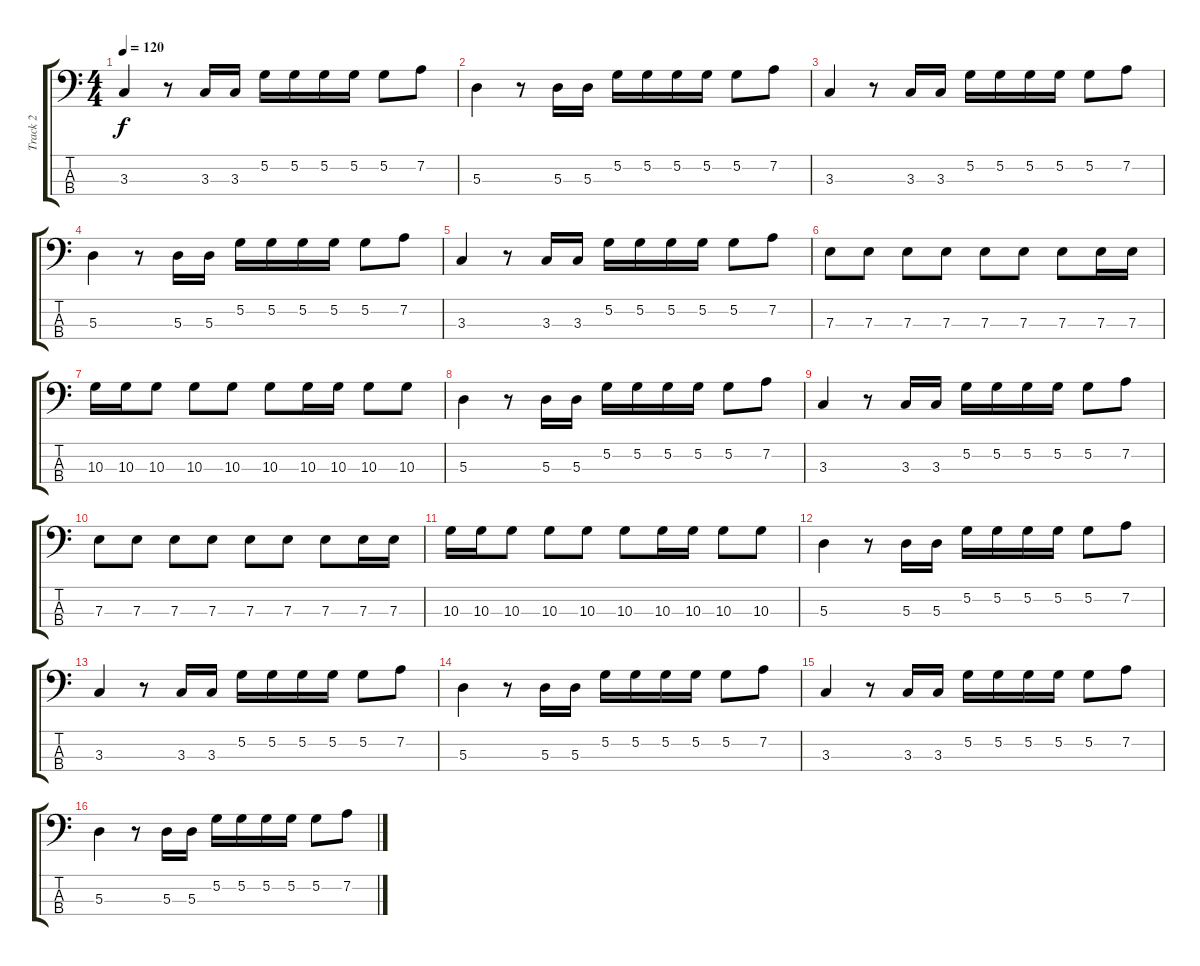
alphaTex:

\track ("Track 2" "Track 2") {instrument electricbassfinger}
\staff {score tabs}
\tuning (G2 D2 A1 E1) {hide}
\ts (4 4)
\tempo 120
\clef f4
\ks c
3.3.4{dy f} r.8 3.3.16 3.3.16 5.2.16 5.2.16 5.2.16 5.2.16 5.2.8 7.2.8 |
5.3.4 r.8 5.3.16 5.3.16 5.2.16 5.2.16 5.2.16 5.2.16 5.2.8 7.2.8 |
3.3.4 r.8 3.3.16 3.3.16 5.2.16 5.2.16 5.2.16 5.2.16 5.2.8 7.2.8 |
5.3.4 r.8 5.3.16 5.3.16 5.2.16 5.2.16 5.2.16 5.2.16 5.2.8 7.2.8 |
3.3.4 r.8 3.3.16 3.3.16 5.2.16 5.2.16 5.2.16 5.2.16 5.2.8 7.2.8 |
7.3.8 7.3.8 7.3.8 7.3.8 7.3.8 7.3.8 7.3.8 7.3.16 7.3.16 |
10.3.16 10.3.16 10.3.8 10.3.8 10.3.8 10.3.8 10.3.16 10.3.16 10.3.8 10.3.8 |
5.3.4 r.8 5.3.16 5.3.16 5.2.16 5.2.16 5.2.16 5.2.16 5.2.8 7.2.8 |
3.3.4 r.8 3.3.16 3.3.16 5.2.16 5.2.16 5.2.16 5.2.16 5.2.8 7.2.8 |
7.3.8 7.3.8 7.3.8 7.3.8 7.3.8 7.3.8 7.3.8 7.3.16 7.3.16 |
10.3.16 10.3.16 10.3.8 10.3.8 10.3.8 10.3.8 10.3.16 10.3.16 10.3.8 10.3.8 |
5.3.4 r.8 5.3.16 5.3.16 5.2.16 5.2.16 5.2.16 5.2.16 5.2.8 7.2.8 |
3.3.4 r.8 3.3.16 3.3.16 5.2.16 5.2.16 5.2.16 5.2.16 5.2.8 7.2.8 |
5.3.4 r.8 5.3.16 5.3.16 5.2.16 5.2.16 5.2.16 5.2.16 5.2.8 7.2.8 |
3.3.4 r.8 3.3.16 3.3.16 5.2.16 5.2.16 5.2.16 5.2.16 5.2.8 7.2.8 |
5.3.4 r.8 5.3.16 5.3.16 5.2.16 5.2.16 5.2.16 5.2.16 5.2.8 7.2.8
